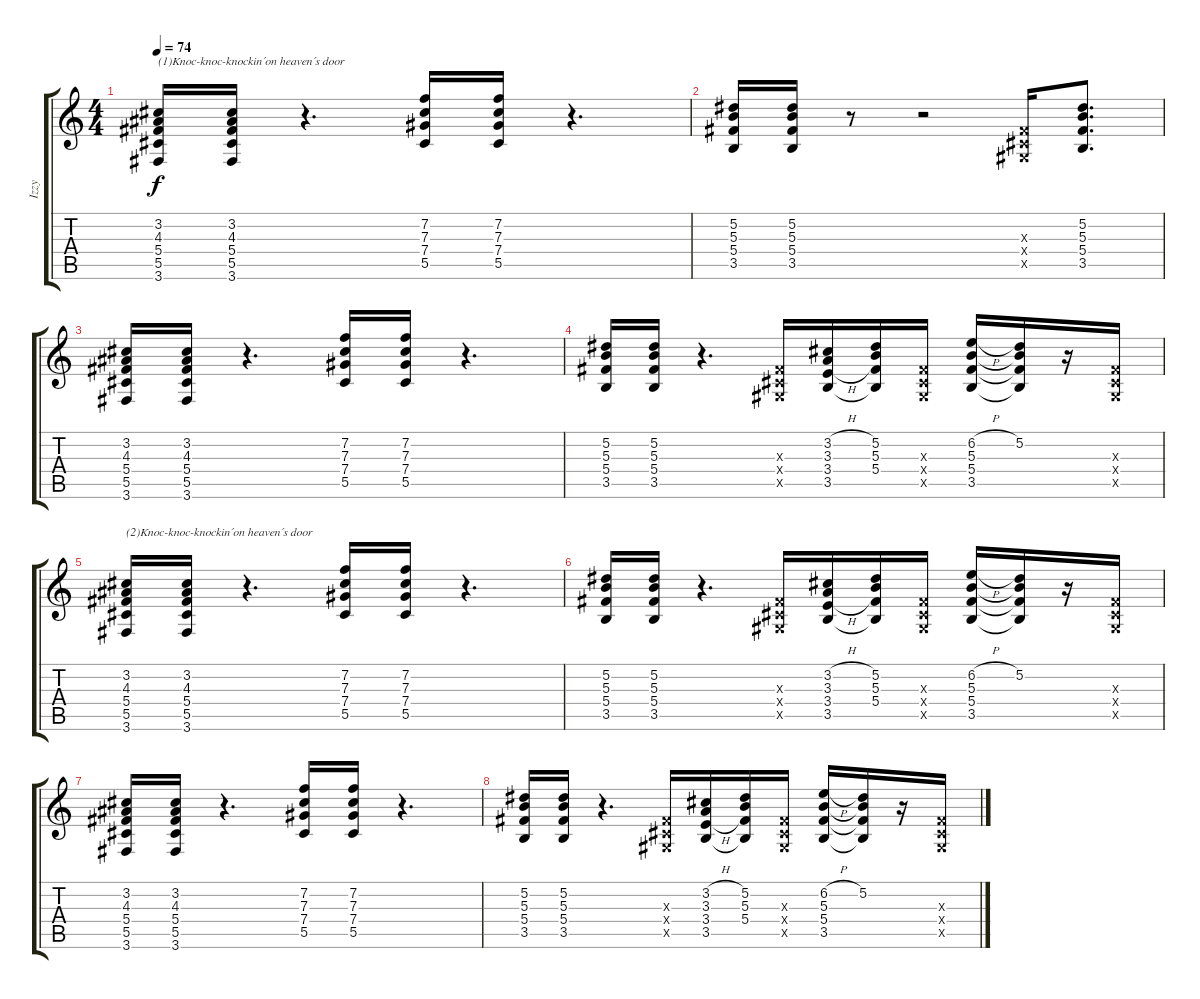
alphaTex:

\track ("Izzy" "Izzy") {instrument electricguitarjazz}
\staff {score tabs}
\tuning (Eb4 Bb3 Gb3 Db3 Ab2 Eb2) {hide}
\ts (4 4)
\tempo 74
\clef g2
\ks c
(3.2 4.3 5.4 5.5 3.6).16{txt "(1)Knoc-knoc-knockin´on heaven´s door" dy f} (3.2 4.3 5.4 5.5 3.6).16 r.4{d} (7.2 7.3 7.4 5.5).16 (7.2 7.3 7.4 5.5).16 r.4{d} |
(5.2 5.3 5.4 3.5).16 (5.2 5.3 5.4 3.5).16 r.8 r.2 (0.3{x} 0.4{x} 0.5{x}).16 (5.2 5.3 5.4 3.5).8{d} |
(3.2 4.3 5.4 5.5 3.6).16 (3.2 4.3 5.4 5.5 3.6).16 r.4{d} (7.2 7.3 7.4 5.5).16 (7.2 7.3 7.4 5.5).16 r.4{d} |
(5.2 5.3 5.4 3.5).16 (5.2 5.3 5.4 3.5).16 r.4{d} (0.3{x} 0.4{x} 0.5{x}).16 (3.2{h} 3.3{h} 3.4{h} 3.5).16 (5.2 5.3 5.4 3.5{t}).16 (0.3{x} 0.4{x} 0.5{x}).16 (6.2{h} 5.3 5.4 3.5).16 (5.2 5.3{t} 5.4{t} 3.5{t}).16 r.16 (0.3{x} 0.4{x} 0.5{x}).16 |
(3.2 4.3 5.4 5.5 3.6).16{txt "(2)Knoc-knoc-knockin´on heaven´s door"} (3.2 4.3 5.4 5.5 3.6).16 r.4{d} (7.2 7.3 7.4 5.5).16 (7.2 7.3 7.4 5.5).16 r.4{d} |
(5.2 5.3 5.4 3.5).16 (5.2 5.3 5.4 3.5).16 r.4{d} (0.3{x} 0.4{x} 0.5{x}).16 (3.2{h} 3.3{h} 3.4{h} 3.5).16 (5.2 5.3 5.4 3.5{t}).16 (0.3{x} 0.4{x} 0.5{x}).16 (6.2{h} 5.3 5.4 3.5).16 (5.2 5.3{t} 5.4{t} 3.5{t}).16 r.16 (0.3{x} 0.4{x} 0.5{x}).16 |
(3.2 4.3 5.4 5.5 3.6).16 (3.2 4.3 5.4 5.5 3.6).16 r.4{d} (7.2 7.3 7.4 5.5).16 (7.2 7.3 7.4 5.5).16 r.4{d} |
(5.2 5.3 5.4 3.5).16 (5.2 5.3 5.4 3.5).16 r.4{d} (0.3{x} 0.4{x} 0.5{x}).16 (3.2{h} 3.3{h} 3.4{h} 3.5).16 (5.2 5.3 5.4 3.5{t}).16 (0.3{x} 0.4{x} 0.5{x}).16 (6.2{h} 5.3 5.4 3.5).16 (5.2 5.3{t} 5.4{t} 3.5{t}).16 r.16 (0.3{x} 0.4{x} 0.5{x}).16
